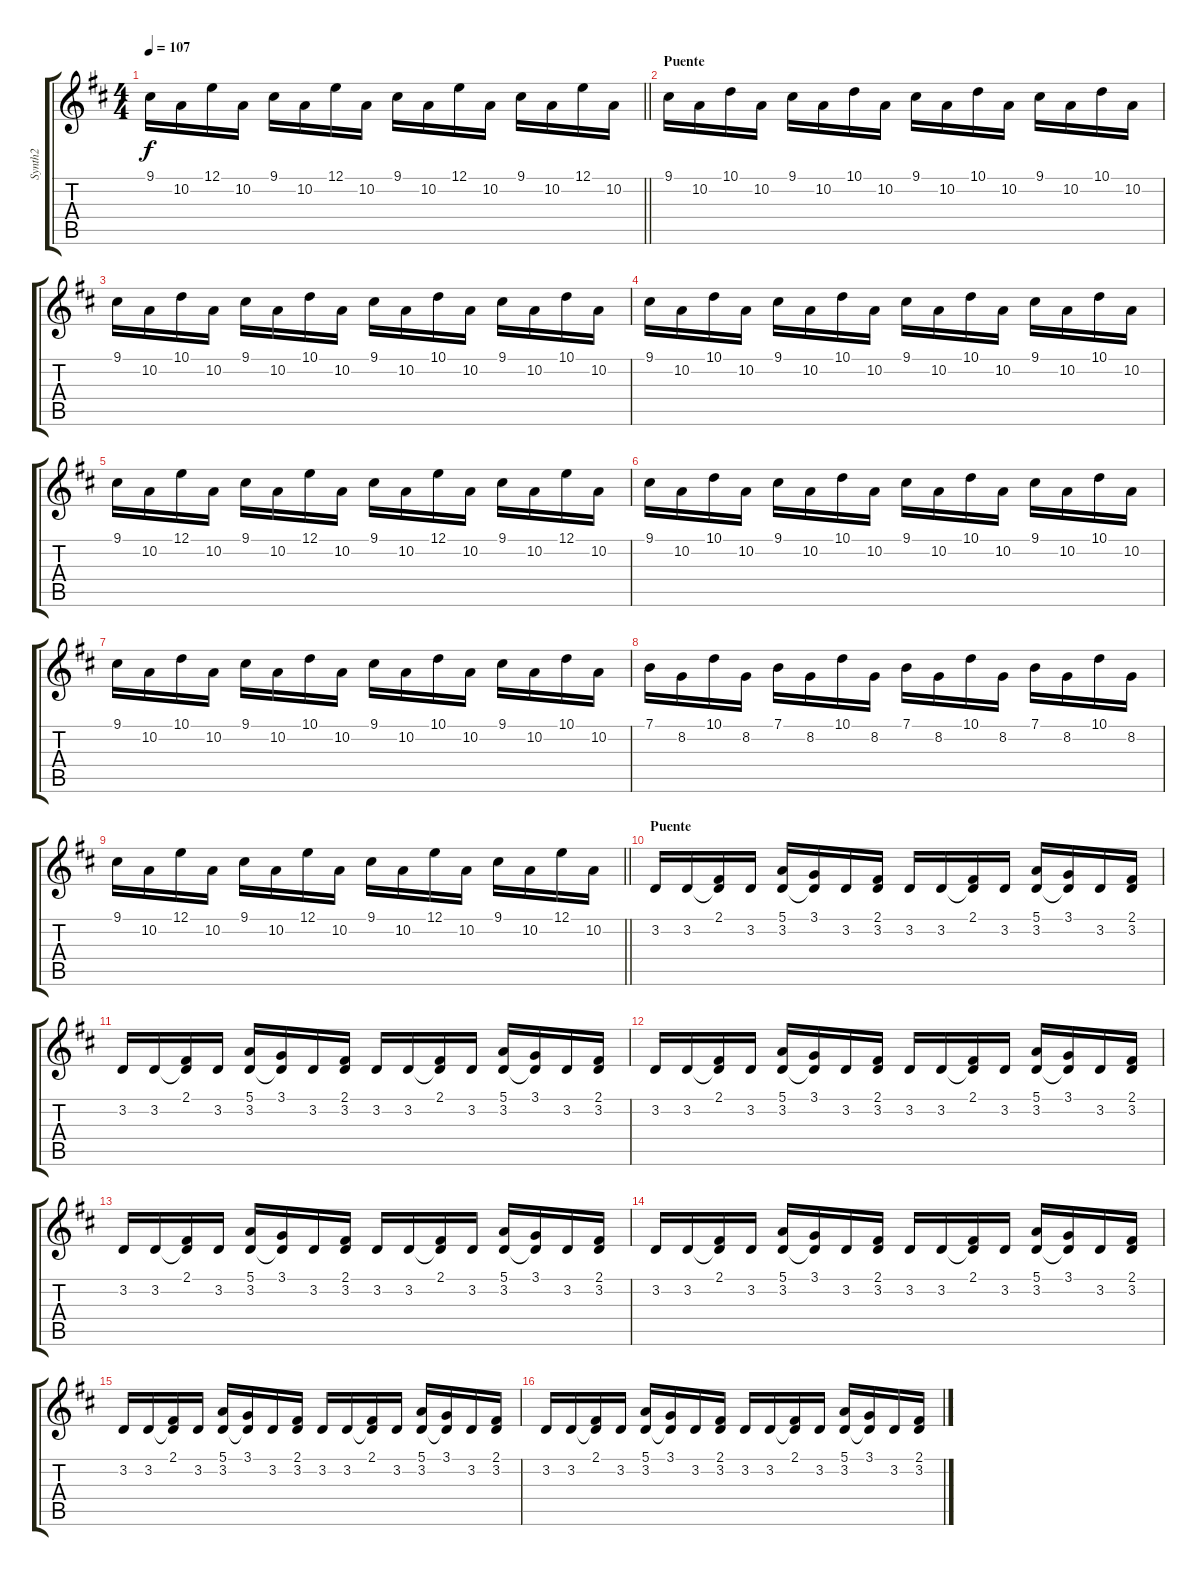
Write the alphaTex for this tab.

\track ("Synth2" "Synth2") {instrument ocarina}
\staff {score tabs}
\tuning (E4 B3 G3 D3 A2 E2) {hide}
\ts (4 4)
\tempo 107
\clef g2
\barLineRight lightlight
\ks d
9.1.16{dy f} 10.2.16 12.1.16 10.2.16 9.1.16 10.2.16 12.1.16 10.2.16 9.1.16 10.2.16 12.1.16 10.2.16 9.1.16 10.2.16 12.1.16 10.2.16 |
\section ("" "Puente")
9.1.16 10.2.16 10.1.16 10.2.16 9.1.16 10.2.16 10.1.16 10.2.16 9.1.16 10.2.16 10.1.16 10.2.16 9.1.16 10.2.16 10.1.16 10.2.16 |
9.1.16 10.2.16 10.1.16 10.2.16 9.1.16 10.2.16 10.1.16 10.2.16 9.1.16 10.2.16 10.1.16 10.2.16 9.1.16 10.2.16 10.1.16 10.2.16 |
9.1.16 10.2.16 10.1.16 10.2.16 9.1.16 10.2.16 10.1.16 10.2.16 9.1.16 10.2.16 10.1.16 10.2.16 9.1.16 10.2.16 10.1.16 10.2.16 |
9.1.16 10.2.16 12.1.16 10.2.16 9.1.16 10.2.16 12.1.16 10.2.16 9.1.16 10.2.16 12.1.16 10.2.16 9.1.16 10.2.16 12.1.16 10.2.16 |
9.1.16 10.2.16 10.1.16 10.2.16 9.1.16 10.2.16 10.1.16 10.2.16 9.1.16 10.2.16 10.1.16 10.2.16 9.1.16 10.2.16 10.1.16 10.2.16 |
9.1.16 10.2.16 10.1.16 10.2.16 9.1.16 10.2.16 10.1.16 10.2.16 9.1.16 10.2.16 10.1.16 10.2.16 9.1.16 10.2.16 10.1.16 10.2.16 |
7.1.16 8.2.16 10.1.16 8.2.16 7.1.16 8.2.16 10.1.16 8.2.16 7.1.16 8.2.16 10.1.16 8.2.16 7.1.16 8.2.16 10.1.16 8.2.16 |
\barLineRight lightlight
9.1.16 10.2.16 12.1.16 10.2.16 9.1.16 10.2.16 12.1.16 10.2.16 9.1.16 10.2.16 12.1.16 10.2.16 9.1.16 10.2.16 12.1.16 10.2.16 |
\section ("" "Puente")
3.2.16 3.2.16 (2.1 3.2{t}).16 3.2.16 (5.1 3.2).16 (3.1 3.2{t}).16 3.2.16 (2.1 3.2).16 3.2.16 3.2.16 (2.1 3.2{t}).16 3.2.16 (5.1 3.2).16 (3.1 3.2{t}).16 3.2.16 (2.1 3.2).16 |
3.2.16 3.2.16 (2.1 3.2{t}).16 3.2.16 (5.1 3.2).16 (3.1 3.2{t}).16 3.2.16 (2.1 3.2).16 3.2.16 3.2.16 (2.1 3.2{t}).16 3.2.16 (5.1 3.2).16 (3.1 3.2{t}).16 3.2.16 (2.1 3.2).16 |
3.2.16 3.2.16 (2.1 3.2{t}).16 3.2.16 (5.1 3.2).16 (3.1 3.2{t}).16 3.2.16 (2.1 3.2).16 3.2.16 3.2.16 (2.1 3.2{t}).16 3.2.16 (5.1 3.2).16 (3.1 3.2{t}).16 3.2.16 (2.1 3.2).16 |
3.2.16 3.2.16 (2.1 3.2{t}).16 3.2.16 (5.1 3.2).16 (3.1 3.2{t}).16 3.2.16 (2.1 3.2).16 3.2.16 3.2.16 (2.1 3.2{t}).16 3.2.16 (5.1 3.2).16 (3.1 3.2{t}).16 3.2.16 (2.1 3.2).16 |
3.2.16 3.2.16 (2.1 3.2{t}).16 3.2.16 (5.1 3.2).16 (3.1 3.2{t}).16 3.2.16 (2.1 3.2).16 3.2.16 3.2.16 (2.1 3.2{t}).16 3.2.16 (5.1 3.2).16 (3.1 3.2{t}).16 3.2.16 (2.1 3.2).16 |
3.2.16 3.2.16 (2.1 3.2{t}).16 3.2.16 (5.1 3.2).16 (3.1 3.2{t}).16 3.2.16 (2.1 3.2).16 3.2.16 3.2.16 (2.1 3.2{t}).16 3.2.16 (5.1 3.2).16 (3.1 3.2{t}).16 3.2.16 (2.1 3.2).16 |
3.2.16 3.2.16 (2.1 3.2{t}).16 3.2.16 (5.1 3.2).16 (3.1 3.2{t}).16 3.2.16 (2.1 3.2).16 3.2.16 3.2.16 (2.1 3.2{t}).16 3.2.16 (5.1 3.2).16 (3.1 3.2{t}).16 3.2.16 (2.1 3.2).16
